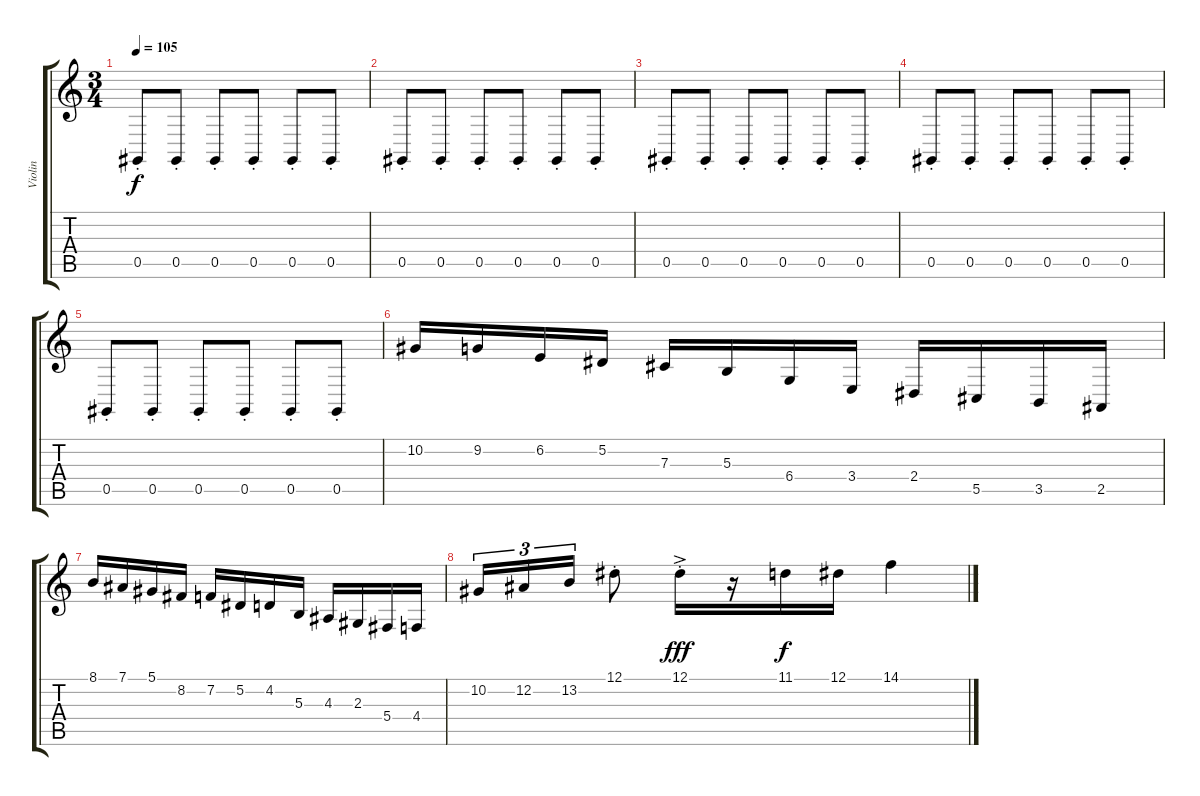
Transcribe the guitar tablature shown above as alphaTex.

\track ("Violin" "Violin") {instrument violin}
\staff {score tabs}
\tuning (Eb4 Bb3 Gb3 Db3 Ab2 Eb2) {hide}
\ts (3 4)
\tempo 105
\clef g2
\ks c
0.5{st}.8{dy f} 0.5{st}.8 0.5{st}.8 0.5{st}.8 0.5{st}.8 0.5{st}.8 |
0.5{st}.8 0.5{st}.8 0.5{st}.8 0.5{st}.8 0.5{st}.8 0.5{st}.8 |
0.5{st}.8 0.5{st}.8 0.5{st}.8 0.5{st}.8 0.5{st}.8 0.5{st}.8 |
0.5{st}.8 0.5{st}.8 0.5{st}.8 0.5{st}.8 0.5{st}.8 0.5{st}.8 |
0.5{st}.8 0.5{st}.8 0.5{st}.8 0.5{st}.8 0.5{st}.8 0.5{st}.8 |
10.2.16 9.2.16 6.2.16 5.2.16 7.3.16 5.3.16 6.4.16 3.4.16 2.4.16 5.5.16 3.5.16 2.5.16 |
8.1.16 7.1.16 5.1.16 8.2.16 7.2.16 5.2.16 4.2.16 5.3.16 4.3.16 2.3.16 5.4.16 4.4.16 |
10.2.16{tu (3 2)} 12.2.16{tu (3 2)} 13.2.16{tu (3 2)} 12.1{st}.8 12.1{ac st}.16{dy fff} r.16 11.1.16{dy f} 12.1.16 14.1.4
